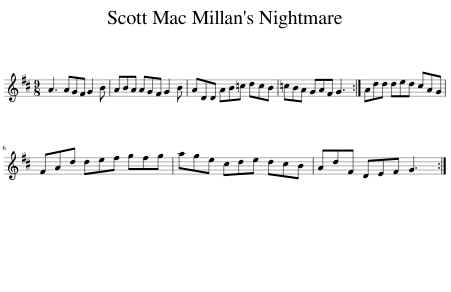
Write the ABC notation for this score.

X:1
L:1/8
M:9/8
I:linebreak $
K:D
V:1 treble
V:1
 A3 AGF G2 B | ABA AGF G2 B | ADD AB=c dcB | =cBA GAF G3 :| Add ded cAG |$ %5
 FAd def gfg | age cde dcB | AdF DEF G3 :| %8
